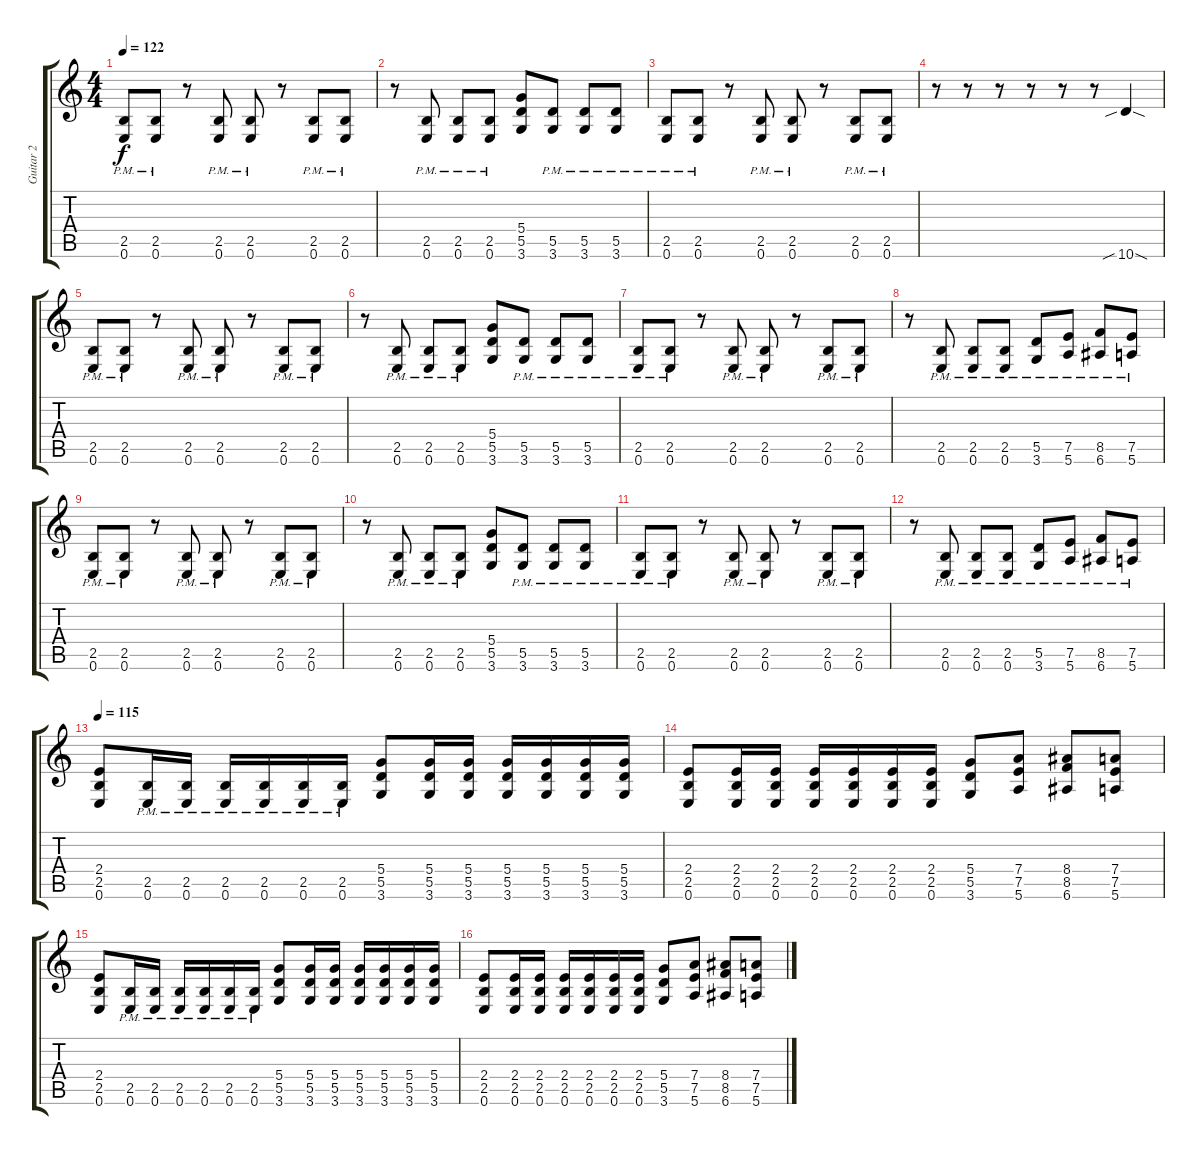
\track ("Guitar 2" "Guitar 2") {instrument distortionguitar}
\staff {score tabs}
\tuning (E4 B3 G3 D3 A2 E2) {hide}
\ts (4 4)
\tempo 122
\clef g2
\ks c
(2.5{pm} 0.6{pm}).8{dy f} (2.5{pm} 0.6{pm}).8 r.8 (2.5{pm} 0.6{pm}).8 (2.5{pm} 0.6{pm}).8 r.8 (2.5{pm} 0.6{pm}).8 (2.5{pm} 0.6{pm}).8 |
r.8 (2.5{pm} 0.6{pm}).8 (2.5{pm} 0.6{pm}).8 (2.5{pm} 0.6{pm}).8 (5.4 5.5 3.6).8 (5.5{pm} 3.6{pm}).8 (5.5{pm} 3.6{pm}).8 (5.5{pm} 3.6{pm}).8 |
(2.5{pm} 0.6{pm}).8 (2.5{pm} 0.6{pm}).8 r.8 (2.5{pm} 0.6{pm}).8 (2.5{pm} 0.6{pm}).8 r.8 (2.5{pm} 0.6{pm}).8 (2.5{pm} 0.6{pm}).8 |
r.8 r.8 r.8 r.8 r.8 r.8 10.6{sib sod}.4 |
(2.5{pm} 0.6{pm}).8 (2.5{pm} 0.6{pm}).8 r.8 (2.5{pm} 0.6{pm}).8 (2.5{pm} 0.6{pm}).8 r.8 (2.5{pm} 0.6{pm}).8 (2.5{pm} 0.6{pm}).8 |
r.8 (2.5{pm} 0.6{pm}).8 (2.5{pm} 0.6{pm}).8 (2.5{pm} 0.6{pm}).8 (5.4 5.5 3.6).8 (5.5{pm} 3.6{pm}).8 (5.5{pm} 3.6{pm}).8 (5.5{pm} 3.6{pm}).8 |
(2.5{pm} 0.6{pm}).8 (2.5{pm} 0.6{pm}).8 r.8 (2.5{pm} 0.6{pm}).8 (2.5{pm} 0.6{pm}).8 r.8 (2.5{pm} 0.6{pm}).8 (2.5{pm} 0.6{pm}).8 |
r.8 (2.5{pm} 0.6{pm}).8 (2.5{pm} 0.6{pm}).8 (2.5{pm} 0.6{pm}).8 (5.5{pm} 3.6{pm}).8 (7.5{pm} 5.6{pm}).8 (8.5{pm} 6.6{pm}).8 (7.5{pm} 5.6{pm}).8 |
(2.5{pm} 0.6{pm}).8 (2.5{pm} 0.6{pm}).8 r.8 (2.5{pm} 0.6{pm}).8 (2.5{pm} 0.6{pm}).8 r.8 (2.5{pm} 0.6{pm}).8 (2.5{pm} 0.6{pm}).8 |
r.8 (2.5{pm} 0.6{pm}).8 (2.5{pm} 0.6{pm}).8 (2.5{pm} 0.6{pm}).8 (5.4 5.5 3.6).8 (5.5{pm} 3.6{pm}).8 (5.5{pm} 3.6{pm}).8 (5.5{pm} 3.6{pm}).8 |
(2.5{pm} 0.6{pm}).8 (2.5{pm} 0.6{pm}).8 r.8 (2.5{pm} 0.6{pm}).8 (2.5{pm} 0.6{pm}).8 r.8 (2.5{pm} 0.6{pm}).8 (2.5{pm} 0.6{pm}).8 |
r.8 (2.5{pm} 0.6{pm}).8 (2.5{pm} 0.6{pm}).8 (2.5{pm} 0.6{pm}).8 (5.5{pm} 3.6{pm}).8 (7.5{pm} 5.6{pm}).8 (8.5{pm} 6.6{pm}).8 (7.5{pm} 5.6{pm}).8 |
\tempo 115
(2.4 2.5 0.6).8 (2.5{pm} 0.6{pm}).16 (2.5{pm} 0.6{pm}).16 (2.5{pm} 0.6{pm}).16 (2.5{pm} 0.6{pm}).16 (2.5{pm} 0.6{pm}).16 (2.5{pm} 0.6{pm}).16 (5.4 5.5 3.6).8 (5.4 5.5 3.6).16 (5.4 5.5 3.6).16 (5.4 5.5 3.6).16 (5.4 5.5 3.6).16 (5.4 5.5 3.6).16 (5.4 5.5 3.6).16 |
(2.4 2.5 0.6).8 (2.4 2.5 0.6).16 (2.4 2.5 0.6).16 (2.4 2.5 0.6).16 (2.4 2.5 0.6).16 (2.4 2.5 0.6).16 (2.4 2.5 0.6).16 (5.4 5.5 3.6).8 (7.4 7.5 5.6).8 (8.4 8.5 6.6).8 (7.4 7.5 5.6).8 |
(2.4 2.5 0.6).8 (2.5{pm} 0.6{pm}).16 (2.5{pm} 0.6{pm}).16 (2.5{pm} 0.6{pm}).16 (2.5{pm} 0.6{pm}).16 (2.5{pm} 0.6{pm}).16 (2.5{pm} 0.6{pm}).16 (5.4 5.5 3.6).8 (5.4 5.5 3.6).16 (5.4 5.5 3.6).16 (5.4 5.5 3.6).16 (5.4 5.5 3.6).16 (5.4 5.5 3.6).16 (5.4 5.5 3.6).16 |
(2.4 2.5 0.6).8 (2.4 2.5 0.6).16 (2.4 2.5 0.6).16 (2.4 2.5 0.6).16 (2.4 2.5 0.6).16 (2.4 2.5 0.6).16 (2.4 2.5 0.6).16 (5.4 5.5 3.6).8 (7.4 7.5 5.6).8 (8.4 8.5 6.6).8 (7.4 7.5 5.6).8
